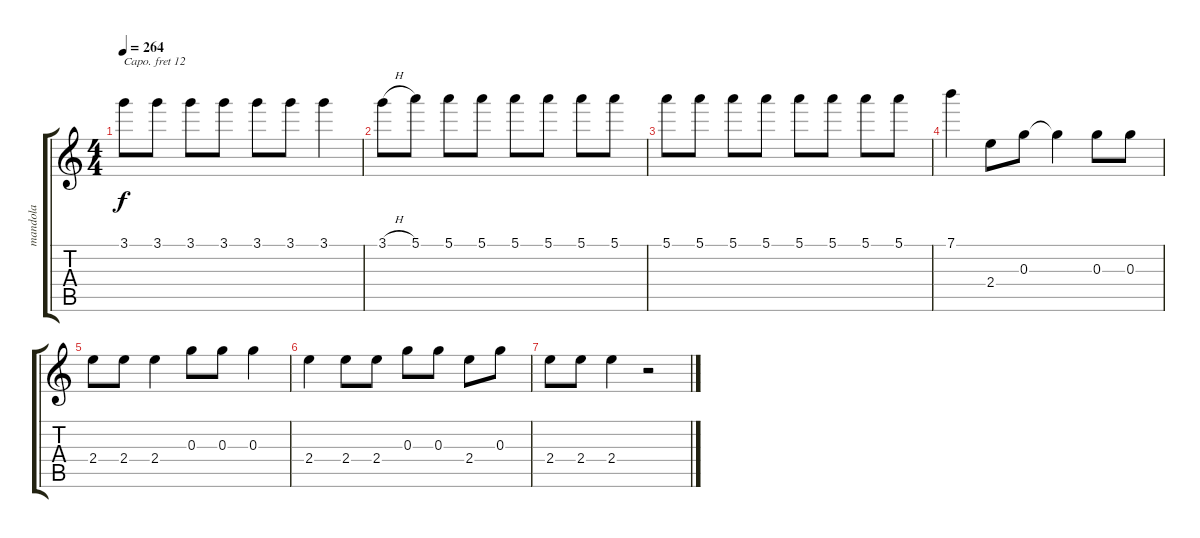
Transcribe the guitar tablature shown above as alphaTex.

\track ("mandola" "mandola") {instrument banjo}
\staff {score tabs}
\capo 12
\tuning (E4 B3 G3 D3 A2 E2) {hide}
\displaytranspose 12
\ts (4 4)
\tempo 264
\clef g2
\ks c
3.1.8{dy f} 3.1.8 3.1.8 3.1.8 3.1.8 3.1.8 3.1.4 |
3.1{h}.8 5.1.8 5.1.8 5.1.8 5.1.8 5.1.8 5.1.8 5.1.8 |
5.1.8 5.1.8 5.1.8 5.1.8 5.1.8 5.1.8 5.1.8 5.1.8 |
7.1.4 2.4.8 0.3.8 0.3{t}.4 0.3.8 0.3.8 |
2.4.8 2.4.8 2.4.4 0.3.8 0.3.8 0.3.4 |
2.4.4 2.4.8 2.4.8 0.3.8 0.3.8 2.4.8 0.3.8 |
2.4.8 2.4.8 2.4.4 r.2
